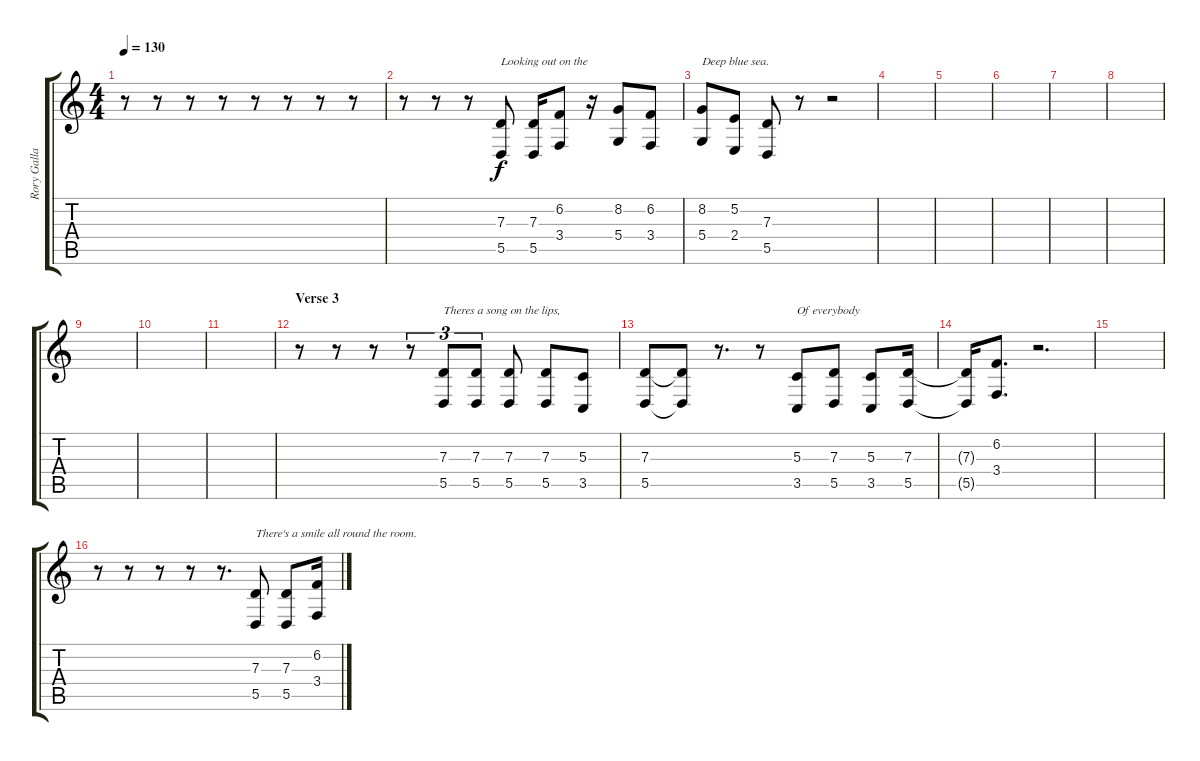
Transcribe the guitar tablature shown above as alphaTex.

\track ("Rory Gallagher Vocals" "Rory Galla") {instrument sopranosax}
\staff {score tabs}
\tuning (E4 B3 G3 D3 A2 E2) {hide}
\ts (4 4)
\tempo 130
\clef g2
\ks c
r.8{dy f} r.8 r.8 r.8 r.8 r.8 r.8 r.8 |
r.8 r.8 r.8 (7.3 5.5).8{txt "Looking out on the"} (7.3 5.5).16 (6.2 3.4).8 r.16 (8.2 5.4).8 (6.2 3.4).8 |
(8.2 5.4).8{txt "Deep blue sea."} (5.2 2.4).8 (7.3 5.5).8 r.8 r.2 |
|
|
|
|
|
|
|
|
\section ("" "Verse 3")
r.8 r.8 r.8 r.8{tu (3 2)} (7.3 5.5).8{tu (3 2) txt "Theres a song on the lips,"} (7.3 5.5).8{tu (3 2)} (7.3 5.5).8 (7.3 5.5).8 (5.3 3.5).8 |
(7.3 5.5).8 (7.3{t} 5.5{t}).8 r.8{d} r.8 (5.3 3.5).8{txt "Of everybody"} (7.3 5.5).8 (5.3 3.5).8 (7.3 5.5).16 |
(7.3{t} 5.5{t}).16 (6.2 3.4).8{d} r.2{d} |
|
r.8 r.8 r.8 r.8 r.8{d} (7.3 5.5).8{txt "There's a smile all round the room."} (7.3 5.5).8 (6.2 3.4).16
